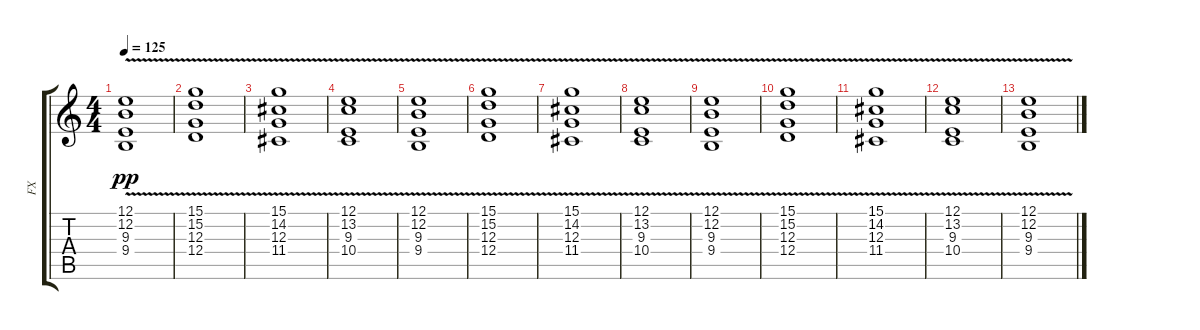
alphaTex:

\track ("FX" "FX") {instrument pad1newage}
\staff {score tabs}
\tuning (E4 B3 G3 D3 A2 E2) {hide}
\ts (4 4)
\tempo 125
\clef g2
\ks c
(12.1{v} 12.2{v} 9.3 9.4).1{dy pp} |
(15.1{v} 15.2{v} 12.3 12.4).1 |
(15.1{v} 14.2{v} 12.3 11.4).1 |
(12.1{v} 13.2{v} 9.3 10.4).1 |
(12.1{v} 12.2{v} 9.3 9.4).1 |
(15.1{v} 15.2{v} 12.3 12.4).1 |
(15.1{v} 14.2{v} 12.3 11.4).1 |
(12.1{v} 13.2{v} 9.3 10.4).1 |
(12.1{v} 12.2{v} 9.3 9.4).1 |
(15.1{v} 15.2{v} 12.3 12.4).1 |
(15.1{v} 14.2{v} 12.3 11.4).1 |
(12.1{v} 13.2{v} 9.3 10.4).1 |
(12.1{v} 12.2{v} 9.3 9.4).1
